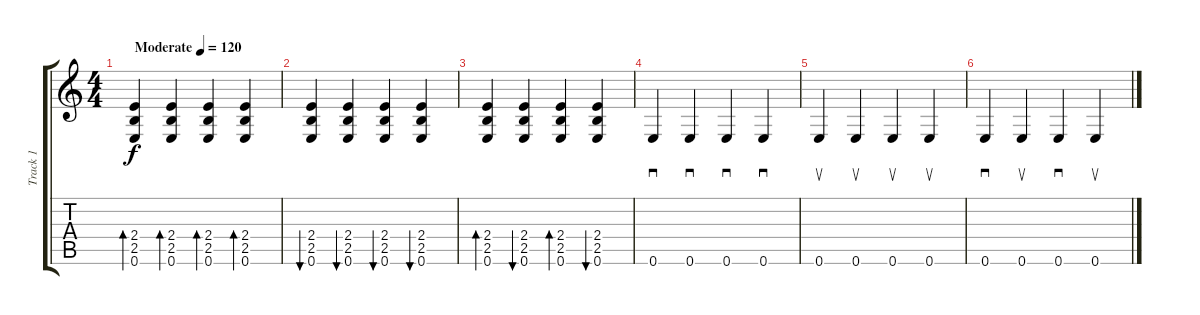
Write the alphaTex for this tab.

\track ("Track 1" "Track 1") {instrument acousticguitarsteel}
\staff {score tabs}
\tuning (E4 B3 G3 D3 A2 E2) {hide}
\ts (4 4)
\tempo (120 "Moderate")
\clef g2
\ks c
(2.4 2.5 0.6).4{bd 60 dy f instrument acousticguitarsteel} (2.4 2.5 0.6).4{bd 60} (2.4 2.5 0.6).4{bd 60} (2.4 2.5 0.6).4{bd 60} |
(2.4 2.5 0.6).4{bu 60} (2.4 2.5 0.6).4{bu 60} (2.4 2.5 0.6).4{bu 60} (2.4 2.5 0.6).4{bu 60} |
(2.4 2.5 0.6).4{bd 60} (2.4 2.5 0.6).4{bu 60} (2.4 2.5 0.6).4{bd 60} (2.4 2.5 0.6).4{bu 60} |
0.6.4{sd} 0.6.4{sd} 0.6.4{sd} 0.6.4{sd} |
0.6.4{su} 0.6.4{su} 0.6.4{su} 0.6.4{su} |
0.6.4{sd} 0.6.4{su} 0.6.4{sd} 0.6.4{su}
